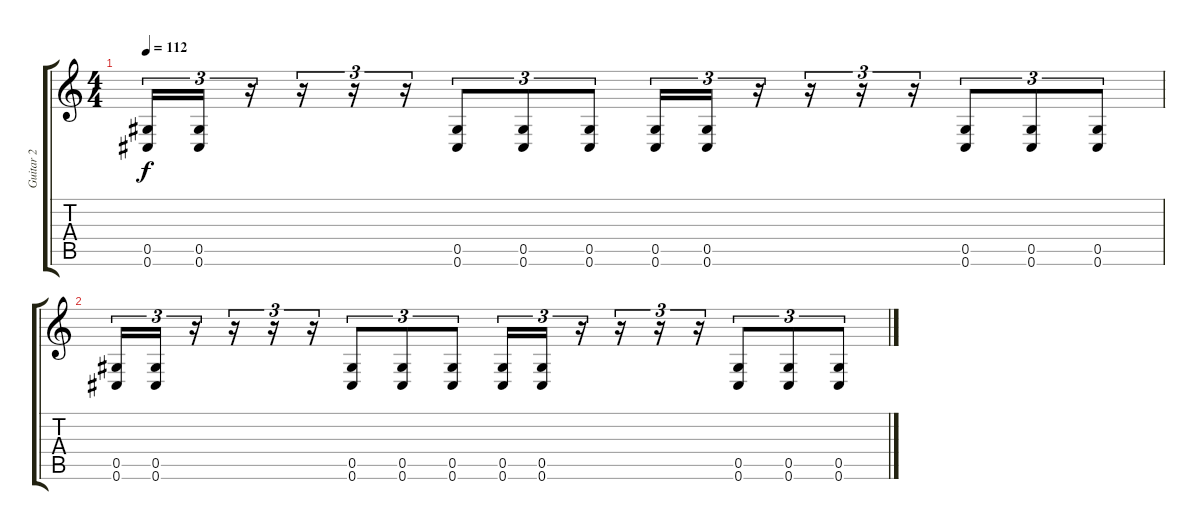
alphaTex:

\track ("Guitar 2" "Guitar 2") {instrument distortionguitar}
\staff {score tabs}
\tuning (Eb4 Bb3 Gb3 Db3 Ab2 Db2) {hide}
\ts (4 4)
\tempo 112
\clef g2
\ks c
(0.5 0.6).16{tu (3 2) dy f} (0.5 0.6).16{tu (3 2)} r.16{tu (3 2)} r.16{tu (3 2)} r.16{tu (3 2)} r.16{tu (3 2)} (0.5 0.6).8{tu (3 2)} (0.5 0.6).8{tu (3 2)} (0.5 0.6).8{tu (3 2)} (0.5 0.6).16{tu (3 2)} (0.5 0.6).16{tu (3 2)} r.16{tu (3 2)} r.16{tu (3 2)} r.16{tu (3 2)} r.16{tu (3 2)} (0.5 0.6).8{tu (3 2)} (0.5 0.6).8{tu (3 2)} (0.5 0.6).8{tu (3 2)} |
(0.5 0.6).16{tu (3 2)} (0.5 0.6).16{tu (3 2)} r.16{tu (3 2)} r.16{tu (3 2)} r.16{tu (3 2)} r.16{tu (3 2)} (0.5 0.6).8{tu (3 2)} (0.5 0.6).8{tu (3 2)} (0.5 0.6).8{tu (3 2)} (0.5 0.6).16{tu (3 2)} (0.5 0.6).16{tu (3 2)} r.16{tu (3 2)} r.16{tu (3 2)} r.16{tu (3 2)} r.16{tu (3 2)} (0.5 0.6).8{tu (3 2)} (0.5 0.6).8{tu (3 2)} (0.5 0.6).8{tu (3 2)}
